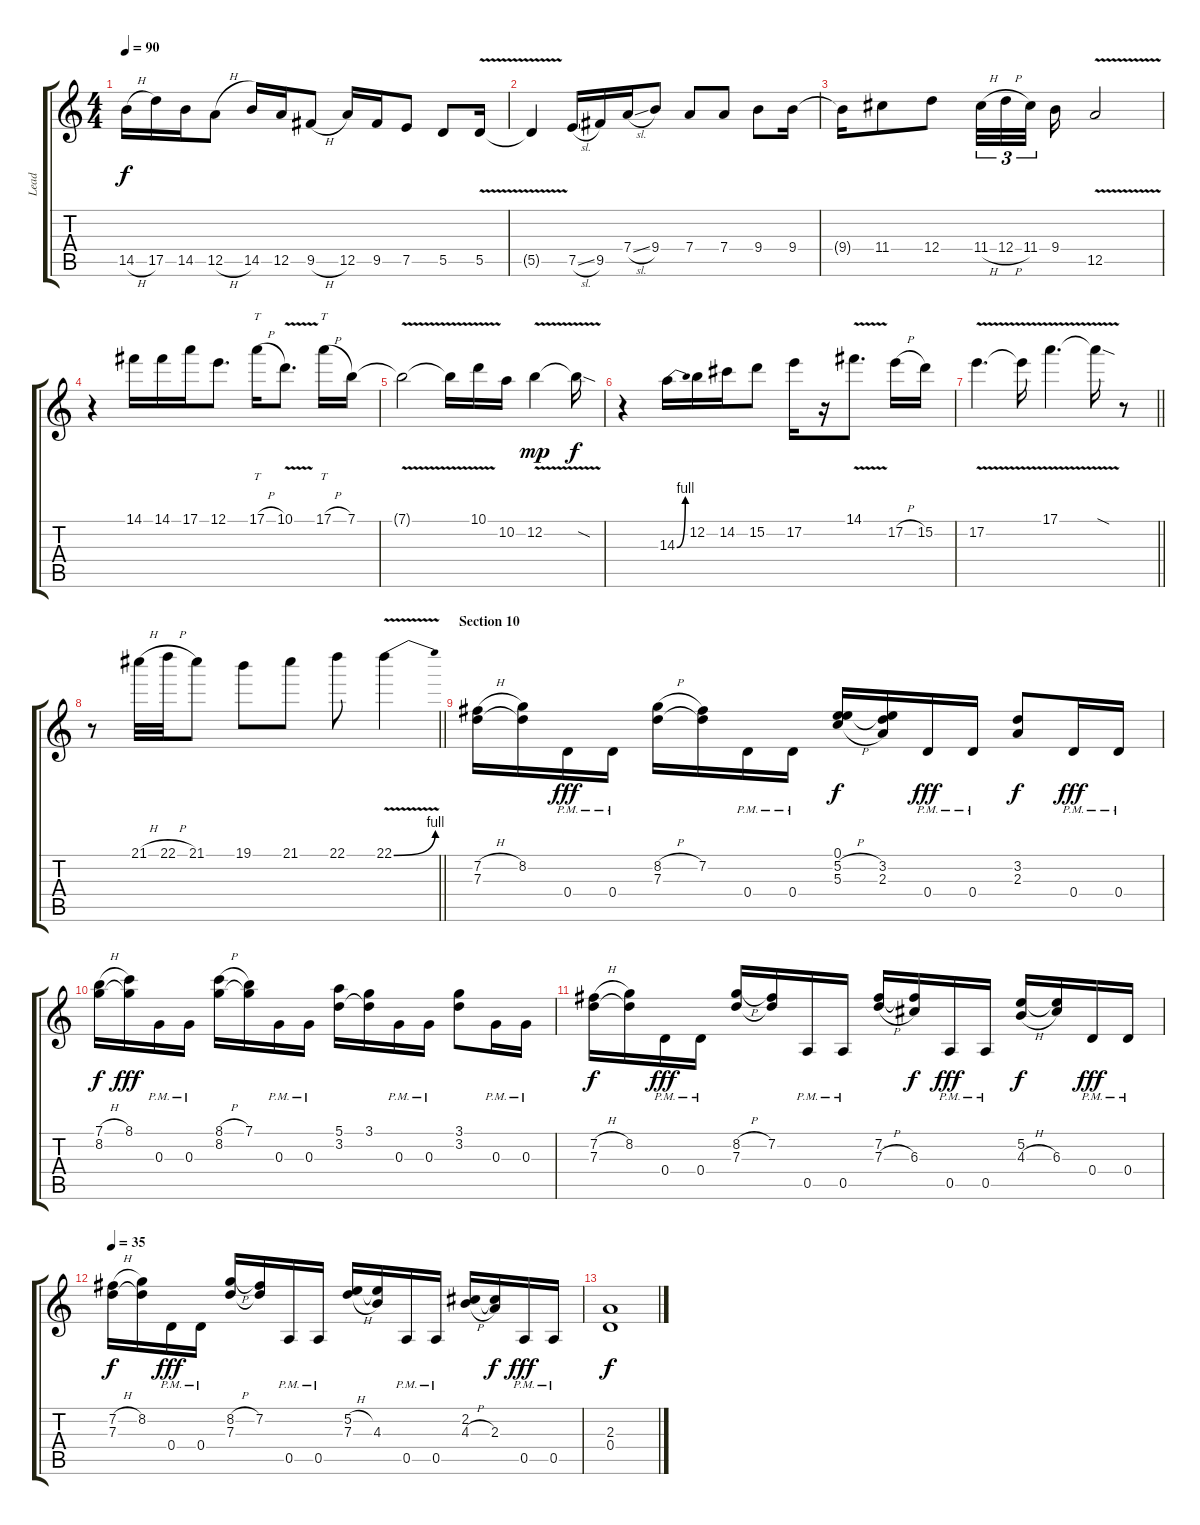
\track ("Lead" "Lead") {instrument overdrivenguitar}
\staff {score tabs}
\tuning (E4 B3 G3 D3 A2 E2) {hide}
\ts (4 4)
\tempo 90
\clef g2
\ks c
14.5{h}.16{dy f} 17.5.16 14.5.16 12.5{h}.8 14.5.16 12.5.16 9.5{h}.8 12.5.16 9.5.16 7.5.8 5.5.8 5.5{v}.16 |
5.5{t}.4 7.5{sl}.16 9.5.16 7.4{sl}.16 9.4.8 7.4.8 7.4.8 9.4.8 9.4.16 |
9.4{t}.16 11.4.8 12.4.8 11.4{h}.32{tu (3 2)} 12.4{h}.32{tu (3 2)} 11.4.32{tu (3 2) beam splitsecondary} 9.4.16 12.5{v}.2 |
r.4 14.1.16 14.1.16 17.1.16 12.1.8{d} 17.1{h}.16{tt} 10.1{v}.8{d} 17.1{h}.16{tt} 7.1.16 |
7.1{v t}.2 7.1{t}.16 10.1{v}.16 10.2.16 12.2{v}.4{dy mp} 12.2{sod t}.16{dy f} |
r.4 14.3{be (bend 0 0 60 4)}.16 12.2.16 14.2.16 15.2.8 17.2.16 r.16 14.1{v}.8{d} 17.2{h}.16 15.2.16 |
\barLineRight lightlight
17.2{v}.4{d} 17.2{t}.16 17.1{v}.4{d} 17.1{sod t}.16 r.8 |
\barLineRight lightlight
r.8 21.1{h}.32 22.1{h}.32 21.1.8 19.1.8 21.1.8 22.1.8 22.1{be (bend 0 0 60 4) v}.4 |
\section ("" "Section 10")
(7.2{h} 7.3).16 (8.2 7.3{t}).16 0.4{pm}.16{dy fff} 0.4{pm}.16 (8.2{h} 7.3).16 (7.2 7.3{t}).16 0.4{pm}.16 0.4{pm}.16 (0.1 5.2{h} 5.3{h}).16{dy f} (0.1{t} 3.2 2.3).16 0.4{pm}.16{dy fff} 0.4{pm}.16 (3.2 2.3).8{dy f} 0.4{pm}.16{dy fff} 0.4{pm}.16 |
(7.1{h} 8.2).16{dy f} (8.1 8.2{t}).16{dy fff} 0.3{pm}.16 0.3{pm}.16 (8.1{h} 8.2).16 (7.1 8.2{t}).16 0.3{pm}.16 0.3{pm}.16 (5.1 3.2).16 (3.1 3.2{t}).16 0.3{pm}.16 0.3{pm}.16 (3.1 3.2).8 0.3{pm}.16 0.3{pm}.16 |
(7.2{h} 7.3).16{dy f} (8.2 7.3{t}).16 0.4{pm}.16{dy fff} 0.4{pm}.16 (8.2{h} 7.3).16 (7.2 7.3{t}).16 0.5{pm}.16 0.5{pm}.16 (7.2 7.3{h}).16 (7.2{t} 6.3).16{dy f} 0.5{pm}.16{dy fff} 0.5{pm}.16 (5.2 4.3{h}).16{dy f} (5.2{t} 6.3).16 0.4{pm}.16{dy fff} 0.4{pm}.16 |
\tempo 35
(7.2{h} 7.3).16{dy f} (8.2 7.3{t}).16 0.4{pm}.16{dy fff} 0.4{pm}.16 (8.2{h} 7.3).16 (7.2 7.3{t}).16 0.5{pm}.16 0.5{pm}.16 (5.2{h} 7.3{h}).16 (5.2{t} 4.3).16 0.5{pm}.16 0.5{pm}.16 (2.2 4.3{h}).16 (2.2{t} 2.3).16{dy f} 0.5{pm}.16{dy fff} 0.5{pm}.16 |
(2.3 0.4).1{dy f}
